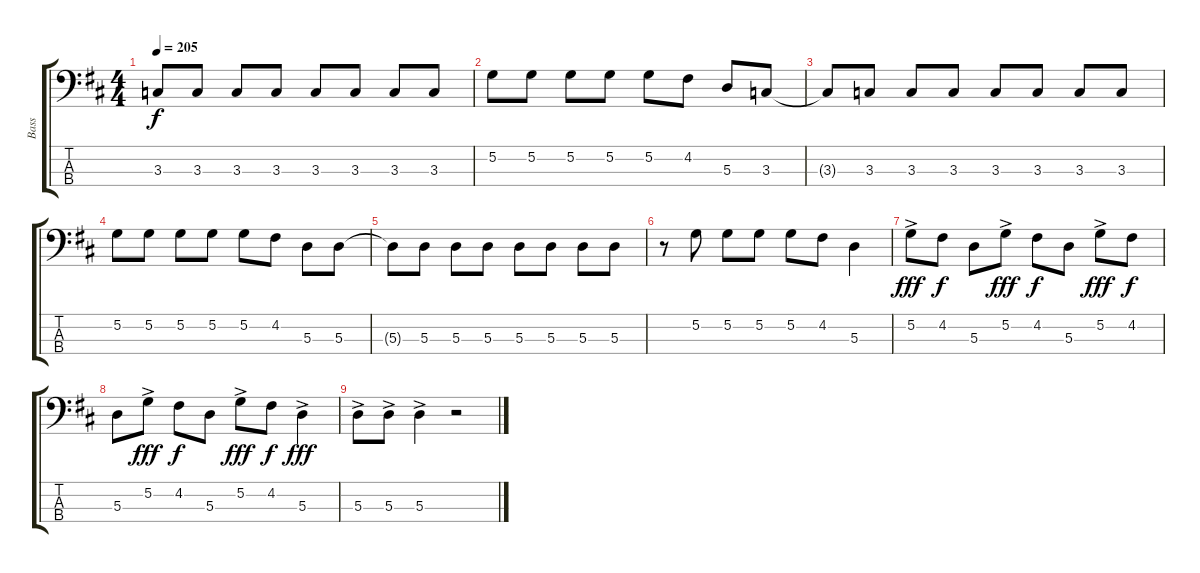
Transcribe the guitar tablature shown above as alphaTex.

\track ("Bass" "Bass") {instrument electricbasspick}
\staff {score tabs}
\tuning (G2 D2 A1 E1) {hide}
\ts (4 4)
\tempo 205
\clef f4
\ks d
3.3{t}.8{dy f} 3.3.8 3.3.8 3.3.8 3.3.8 3.3.8 3.3.8 3.3.8 |
5.2.8 5.2.8 5.2.8 5.2.8 5.2.8 4.2.8 5.3.8 3.3.8 |
3.3{t}.8 3.3.8 3.3.8 3.3.8 3.3.8 3.3.8 3.3.8 3.3.8 |
5.2.8 5.2.8 5.2.8 5.2.8 5.2.8 4.2.8 5.3.8 5.3.8 |
5.3{t}.8 5.3.8 5.3.8 5.3.8 5.3.8 5.3.8 5.3.8 5.3.8 |
r.8 5.2.8 5.2.8 5.2.8 5.2.8 4.2.8 5.3.4 |
5.2{ac}.8{dy fff} 4.2.8{dy f} 5.3.8 5.2{ac}.8{dy fff} 4.2.8{dy f} 5.3.8 5.2{ac}.8{dy fff} 4.2.8{dy f} |
5.3.8 5.2{ac}.8{dy fff} 4.2.8{dy f} 5.3.8 5.2{ac}.8{dy fff} 4.2.8{dy f} 5.3{ac}.4{dy fff} |
5.3{ac}.8 5.3{ac}.8 5.3{ac}.4 r.2
